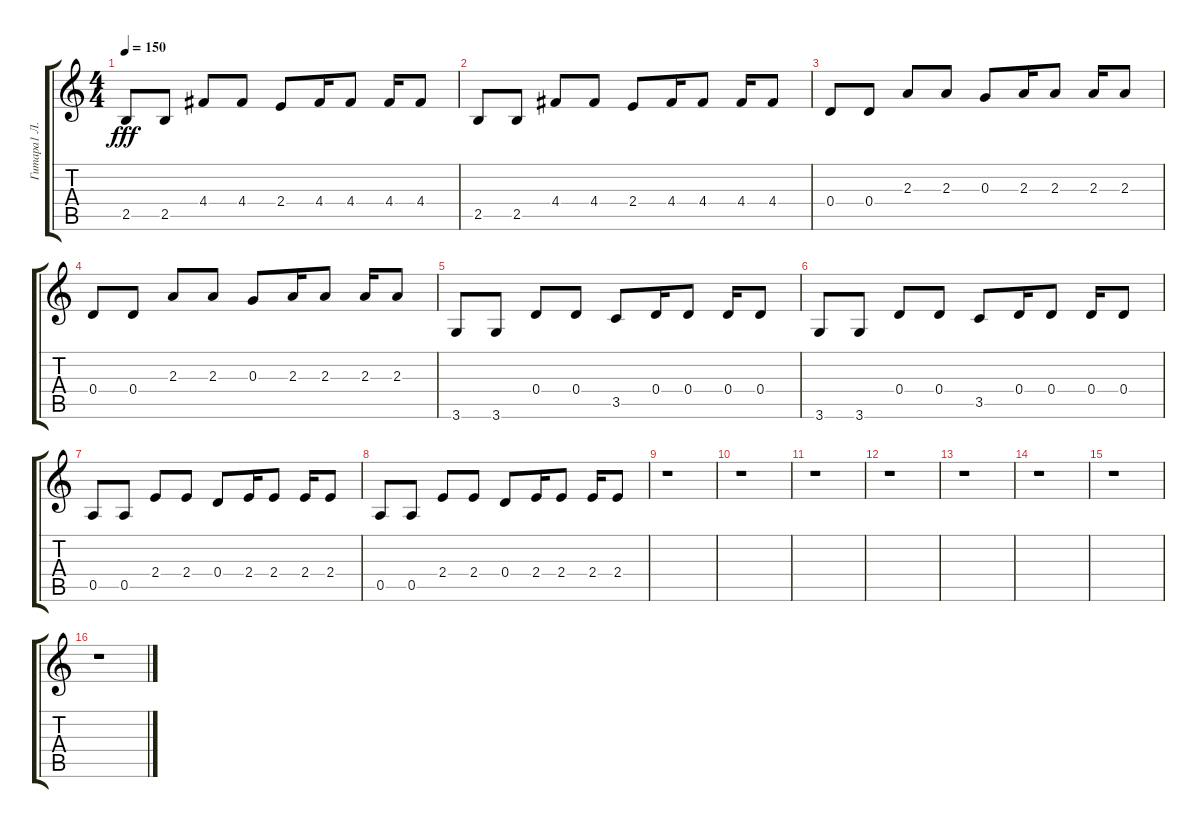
\track ("Гитара1 Л.К." "Гитара1 Л.") {instrument overdrivenguitar}
\staff {score tabs}
\tuning (E4 B3 G3 D3 A2 E2) {hide}
\ts (4 4)
\tempo 150
\clef g2
\ks c
2.5.8{dy fff instrument overdrivenguitar} 2.5.8 4.4.8 4.4.8 2.4.8 4.4.16 4.4.8 4.4.16 4.4.8 |
2.5.8 2.5.8 4.4.8 4.4.8 2.4.8 4.4.16 4.4.8 4.4.16 4.4.8 |
0.4.8 0.4.8 2.3.8 2.3.8 0.3.8 2.3.16 2.3.8 2.3.16 2.3.8 |
0.4.8 0.4.8 2.3.8 2.3.8 0.3.8 2.3.16 2.3.8 2.3.16 2.3.8 |
3.6.8 3.6.8 0.4.8 0.4.8 3.5.8 0.4.16 0.4.8 0.4.16 0.4.8 |
3.6.8 3.6.8 0.4.8 0.4.8 3.5.8 0.4.16 0.4.8 0.4.16 0.4.8 |
0.5.8 0.5.8 2.4.8 2.4.8 0.4.8 2.4.16 2.4.8 2.4.16 2.4.8 |
0.5.8 0.5.8 2.4.8 2.4.8 0.4.8 2.4.16 2.4.8 2.4.16 2.4.8 |
r.1 |
r.1 |
r.1 |
r.1 |
r.1 |
r.1 |
r.1 |
r.1
